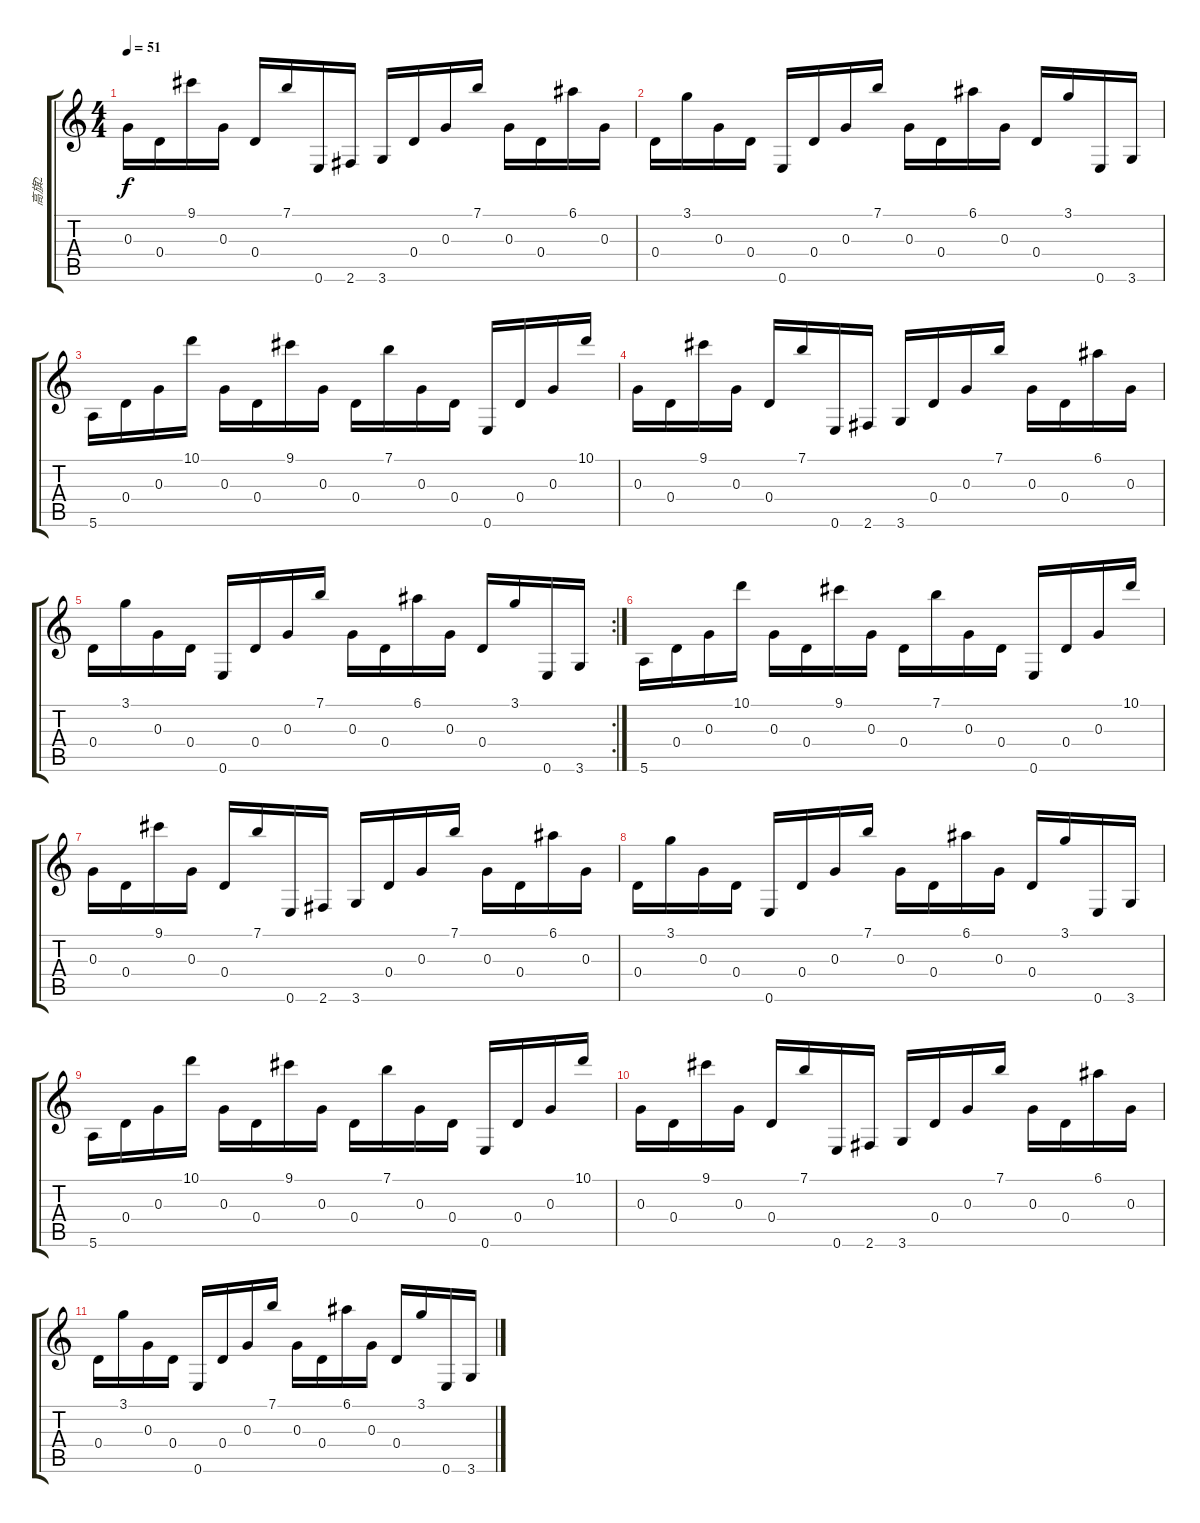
\track ("高旗2" "高旗2") {instrument electricguitarclean}
\staff {score tabs}
\tuning (E4 B3 G3 D3 A2 E2) {hide}
\ts (4 4)
\tempo 51
\clef g2
\ks c
0.3.16{dy f} 0.4.16 9.1.16 0.3.16 0.4.16 7.1.16 0.6.16 2.6.16 3.6.16 0.4.16 0.3.16 7.1.16 0.3.16 0.4.16 6.1.16 0.3.16 |
0.4.16 3.1.16 0.3.16 0.4.16 0.6.16 0.4.16 0.3.16 7.1.16 0.3.16 0.4.16 6.1.16 0.3.16 0.4.16 3.1.16 0.6.16 3.6.16 |
5.6.16 0.4.16 0.3.16 10.1.16 0.3.16 0.4.16 9.1.16 0.3.16 0.4.16 7.1.16 0.3.16 0.4.16 0.6.16 0.4.16 0.3.16 10.1.16 |
0.3.16 0.4.16 9.1.16 0.3.16 0.4.16 7.1.16 0.6.16 2.6.16 3.6.16 0.4.16 0.3.16 7.1.16 0.3.16 0.4.16 6.1.16 0.3.16 |
\rc 2
0.4.16 3.1.16 0.3.16 0.4.16 0.6.16 0.4.16 0.3.16 7.1.16 0.3.16 0.4.16 6.1.16 0.3.16 0.4.16 3.1.16 0.6.16 3.6.16 |
5.6.16 0.4.16 0.3.16 10.1.16 0.3.16 0.4.16 9.1.16 0.3.16 0.4.16 7.1.16 0.3.16 0.4.16 0.6.16 0.4.16 0.3.16 10.1.16 |
0.3.16 0.4.16 9.1.16 0.3.16 0.4.16 7.1.16 0.6.16 2.6.16 3.6.16 0.4.16 0.3.16 7.1.16 0.3.16 0.4.16 6.1.16 0.3.16 |
0.4.16 3.1.16 0.3.16 0.4.16 0.6.16 0.4.16 0.3.16 7.1.16 0.3.16 0.4.16 6.1.16 0.3.16 0.4.16 3.1.16 0.6.16 3.6.16 |
5.6.16 0.4.16 0.3.16 10.1.16 0.3.16 0.4.16 9.1.16 0.3.16 0.4.16 7.1.16 0.3.16 0.4.16 0.6.16 0.4.16 0.3.16 10.1.16 |
0.3.16 0.4.16 9.1.16 0.3.16 0.4.16 7.1.16 0.6.16 2.6.16 3.6.16 0.4.16 0.3.16 7.1.16 0.3.16 0.4.16 6.1.16 0.3.16 |
0.4.16 3.1.16 0.3.16 0.4.16 0.6.16 0.4.16 0.3.16 7.1.16 0.3.16 0.4.16 6.1.16 0.3.16 0.4.16 3.1.16 0.6.16 3.6.16
